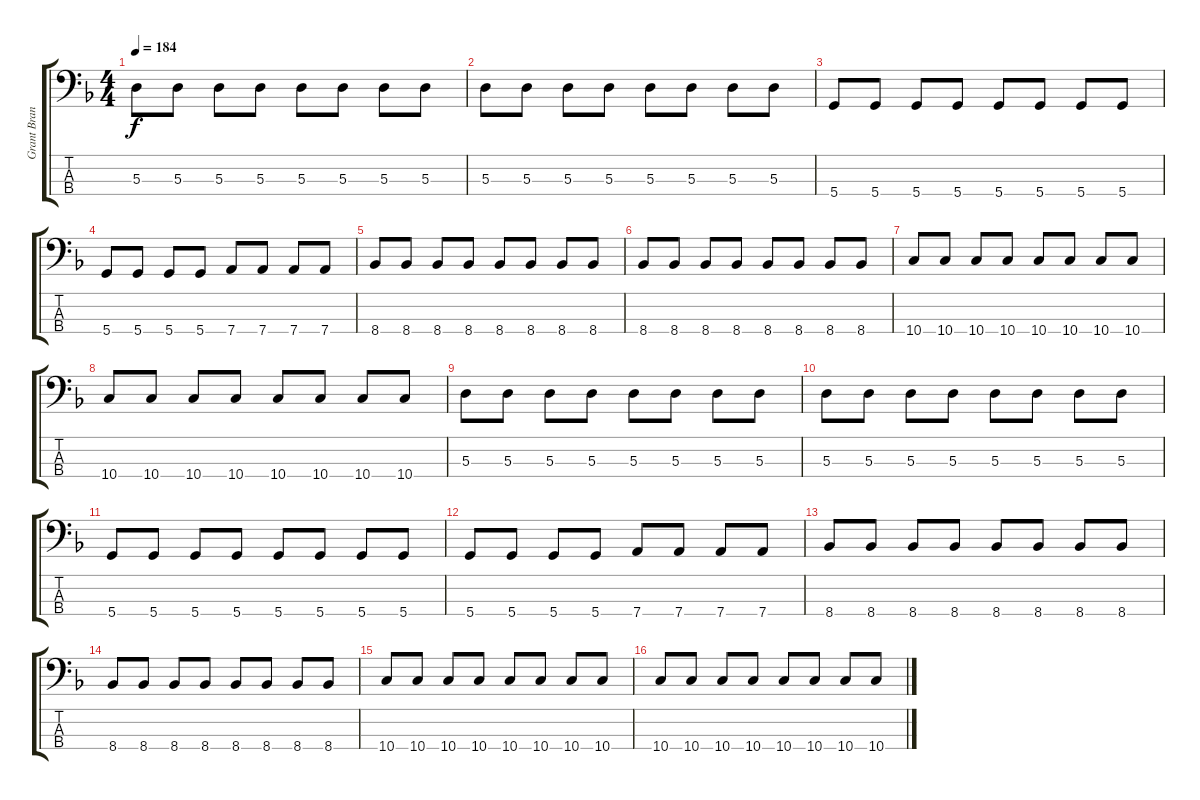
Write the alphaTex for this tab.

\track ("Grant Brandell" "Grant Bran") {instrument electricbassfinger}
\staff {score tabs}
\tuning (G2 D2 A1 D1) {hide}
\ts (4 4)
\tempo 184
\clef f4
\ks dminor
5.3.8{dy f} 5.3.8 5.3.8 5.3.8 5.3.8 5.3.8 5.3.8 5.3.8 |
5.3.8 5.3.8 5.3.8 5.3.8 5.3.8 5.3.8 5.3.8 5.3.8 |
5.4.8 5.4.8 5.4.8 5.4.8 5.4.8 5.4.8 5.4.8 5.4.8 |
5.4.8 5.4.8 5.4.8 5.4.8 7.4.8 7.4.8 7.4.8 7.4.8 |
8.4.8 8.4.8 8.4.8 8.4.8 8.4.8 8.4.8 8.4.8 8.4.8 |
8.4.8 8.4.8 8.4.8 8.4.8 8.4.8 8.4.8 8.4.8 8.4.8 |
10.4.8 10.4.8 10.4.8 10.4.8 10.4.8 10.4.8 10.4.8 10.4.8 |
10.4.8 10.4.8 10.4.8 10.4.8 10.4.8 10.4.8 10.4.8 10.4.8 |
5.3.8 5.3.8 5.3.8 5.3.8 5.3.8 5.3.8 5.3.8 5.3.8 |
5.3.8 5.3.8 5.3.8 5.3.8 5.3.8 5.3.8 5.3.8 5.3.8 |
5.4.8 5.4.8 5.4.8 5.4.8 5.4.8 5.4.8 5.4.8 5.4.8 |
5.4.8 5.4.8 5.4.8 5.4.8 7.4.8 7.4.8 7.4.8 7.4.8 |
8.4.8 8.4.8 8.4.8 8.4.8 8.4.8 8.4.8 8.4.8 8.4.8 |
8.4.8 8.4.8 8.4.8 8.4.8 8.4.8 8.4.8 8.4.8 8.4.8 |
10.4.8 10.4.8 10.4.8 10.4.8 10.4.8 10.4.8 10.4.8 10.4.8 |
10.4.8 10.4.8 10.4.8 10.4.8 10.4.8 10.4.8 10.4.8 10.4.8
